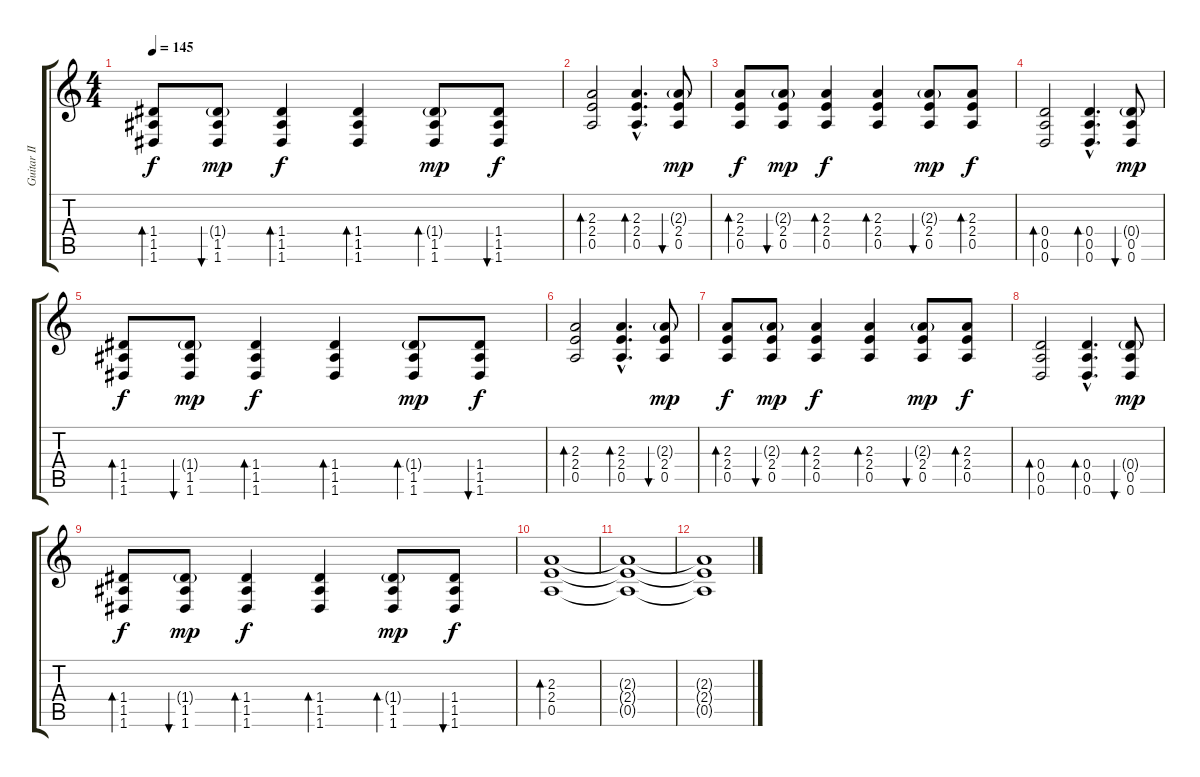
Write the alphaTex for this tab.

\track ("Guitar II" "Guitar II") {instrument acousticguitarsteel}
\staff {score tabs}
\tuning (E4 B3 G3 D3 A2 D2) {hide}
\ts (4 4)
\tempo 145
\clef g2
\ks c
(1.4 1.5 1.6).8{bd 60 dy f} (1.4{g} 1.5 1.6).8{bu 60 dy mp} (1.4 1.5 1.6).4{bd 60 dy f} (1.4 1.5 1.6).4{bd 60} (1.4{g} 1.5 1.6).8{bd 60 dy mp} (1.4 1.5 1.6).8{bu 60 dy f} |
(2.3 2.4 0.5).2{bd 60} (2.3{hac} 2.4{hac} 0.5{hac}).4{d bd 60} (2.3{g} 2.4 0.5).8{bu 60 dy mp} |
(2.3 2.4 0.5).8{bd 60 dy f} (2.3{g} 2.4 0.5).8{bu 60 dy mp} (2.3 2.4 0.5).4{bd 60 dy f} (2.3 2.4 0.5).4{bd 60} (2.3{g} 2.4 0.5).8{bu 60 dy mp} (2.3 2.4 0.5).8{bd 60 dy f} |
(0.4 0.5 0.6).2{bd 60} (0.4{hac} 0.5{hac} 0.6{hac}).4{d bd 60} (0.4{g} 0.5 0.6).8{bu 60 dy mp} |
(1.4 1.5 1.6).8{bd 60 dy f} (1.4{g} 1.5 1.6).8{bu 60 dy mp} (1.4 1.5 1.6).4{bd 60 dy f} (1.4 1.5 1.6).4{bd 60} (1.4{g} 1.5 1.6).8{bd 60 dy mp} (1.4 1.5 1.6).8{bu 60 dy f} |
(2.3 2.4 0.5).2{bd 60} (2.3{hac} 2.4{hac} 0.5{hac}).4{d bd 60} (2.3{g} 2.4 0.5).8{bu 60 dy mp} |
(2.3 2.4 0.5).8{bd 60 dy f} (2.3{g} 2.4 0.5).8{bu 60 dy mp} (2.3 2.4 0.5).4{bd 60 dy f} (2.3 2.4 0.5).4{bd 60} (2.3{g} 2.4 0.5).8{bu 60 dy mp} (2.3 2.4 0.5).8{bd 60 dy f} |
(0.4 0.5 0.6).2{bd 60} (0.4{hac} 0.5{hac} 0.6{hac}).4{d bd 60} (0.4{g} 0.5 0.6).8{bu 60 dy mp} |
(1.4 1.5 1.6).8{bd 60 dy f} (1.4{g} 1.5 1.6).8{bu 60 dy mp} (1.4 1.5 1.6).4{bd 60 dy f} (1.4 1.5 1.6).4{bd 60} (1.4{g} 1.5 1.6).8{bd 60 dy mp} (1.4 1.5 1.6).8{bu 60 dy f} |
(2.3 2.4 0.5).1{bd 120 volume 0} |
(2.3{t} 2.4{t} 0.5{t}).1 |
(2.3{t} 2.4{t} 0.5{t}).1
